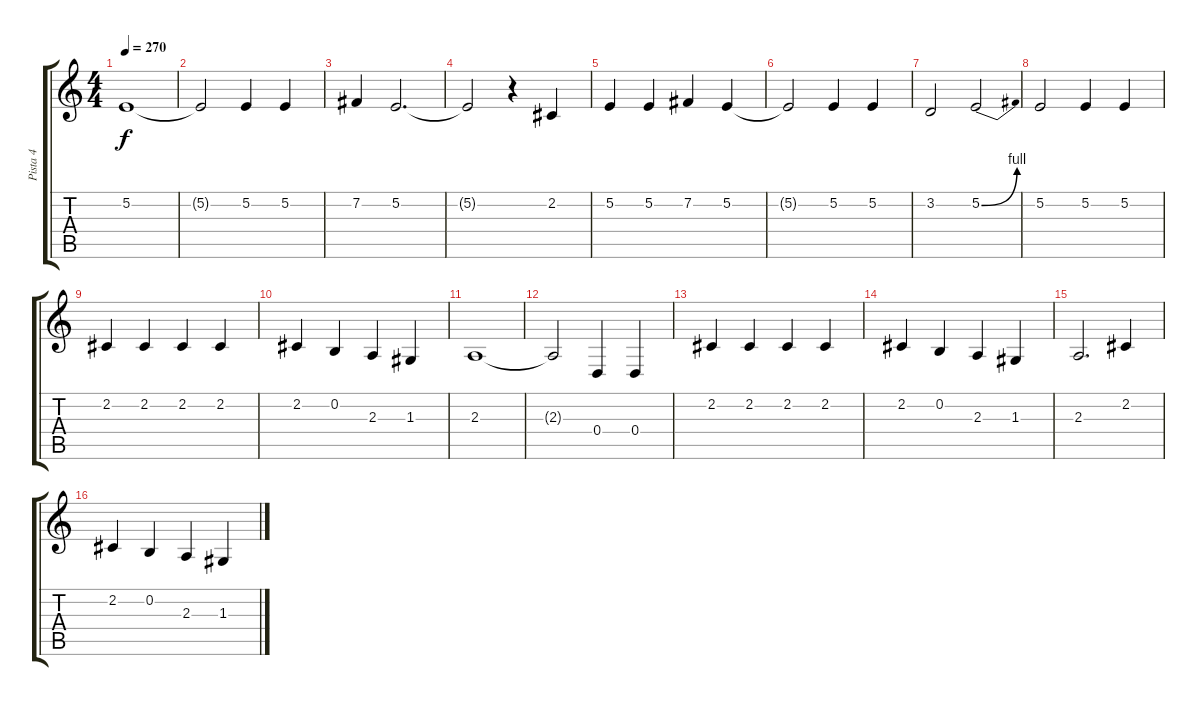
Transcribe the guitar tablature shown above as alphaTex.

\track ("Pista 4" "Pista 4") {instrument flute}
\staff {score tabs}
\tuning (E4 B3 G3 D3 A2 E2) {hide}
\ts (4 4)
\tempo 270
\clef g2
\ks c
5.2.1{dy f} |
5.2{t}.2 5.2.4 5.2.4 |
7.2.4 5.2.2{d} |
5.2{t}.2 r.4 2.2.4 |
5.2.4 5.2.4 7.2.4 5.2.4 |
5.2{t}.2 5.2.4 5.2.4 |
3.2.2 5.2{be (bend 0 0 60 4)}.2 |
5.2.2 5.2.4 5.2.4 |
2.2.4 2.2.4 2.2.4 2.2.4 |
2.2.4 0.2.4 2.3.4 1.3.4 |
2.3.1 |
2.3{t}.2 0.4.4 0.4.4 |
2.2.4 2.2.4 2.2.4 2.2.4 |
2.2.4 0.2.4 2.3.4 1.3.4 |
2.3.2{d} 2.2.4 |
2.2.4 0.2.4 2.3.4 1.3.4
